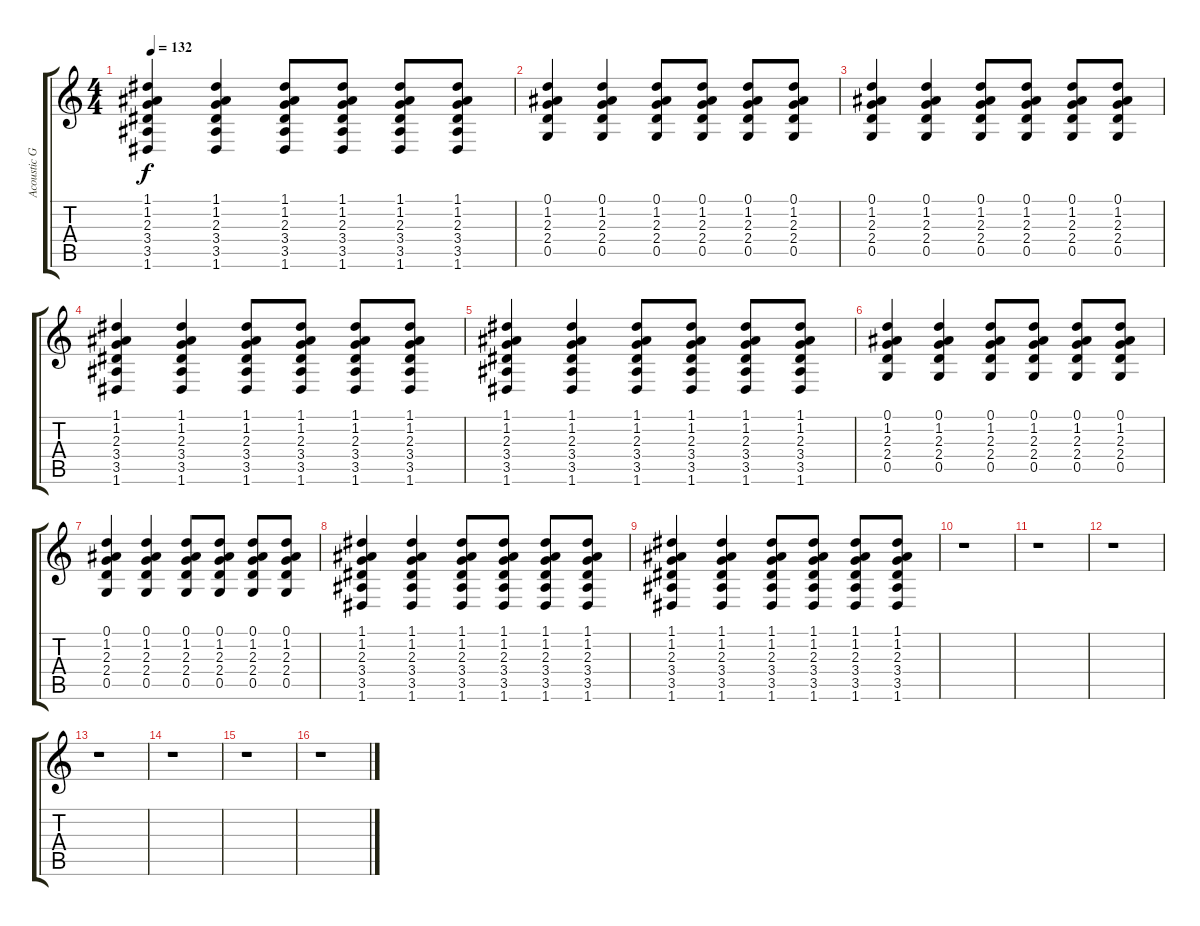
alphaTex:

\track ("Acoustic Guitar" "Acoustic G") {instrument acousticguitarsteel}
\staff {score tabs}
\tuning (D4 A3 F3 C3 G2 D2) {hide}
\ts (4 4)
\tempo 132
\clef g2
\ks c
(1.1 1.2 2.3 3.4 3.5 1.6).4{dy f} (1.1 1.2 2.3 3.4 3.5 1.6).4 (1.1 1.2 2.3 3.4 3.5 1.6).8 (1.1 1.2 2.3 3.4 3.5 1.6).8 (1.1 1.2 2.3 3.4 3.5 1.6).8 (1.1 1.2 2.3 3.4 3.5 1.6).8 |
(0.1 1.2 2.3 2.4 0.5).4 (0.1 1.2 2.3 2.4 0.5).4 (0.1 1.2 2.3 2.4 0.5).8 (0.1 1.2 2.3 2.4 0.5).8 (0.1 1.2 2.3 2.4 0.5).8 (0.1 1.2 2.3 2.4 0.5).8 |
(0.1 1.2 2.3 2.4 0.5).4 (0.1 1.2 2.3 2.4 0.5).4 (0.1 1.2 2.3 2.4 0.5).8 (0.1 1.2 2.3 2.4 0.5).8 (0.1 1.2 2.3 2.4 0.5).8 (0.1 1.2 2.3 2.4 0.5).8 |
(1.1 1.2 2.3 3.4 3.5 1.6).4 (1.1 1.2 2.3 3.4 3.5 1.6).4 (1.1 1.2 2.3 3.4 3.5 1.6).8 (1.1 1.2 2.3 3.4 3.5 1.6).8 (1.1 1.2 2.3 3.4 3.5 1.6).8 (1.1 1.2 2.3 3.4 3.5 1.6).8 |
(1.1 1.2 2.3 3.4 3.5 1.6).4 (1.1 1.2 2.3 3.4 3.5 1.6).4 (1.1 1.2 2.3 3.4 3.5 1.6).8 (1.1 1.2 2.3 3.4 3.5 1.6).8 (1.1 1.2 2.3 3.4 3.5 1.6).8 (1.1 1.2 2.3 3.4 3.5 1.6).8 |
(0.1 1.2 2.3 2.4 0.5).4 (0.1 1.2 2.3 2.4 0.5).4 (0.1 1.2 2.3 2.4 0.5).8 (0.1 1.2 2.3 2.4 0.5).8 (0.1 1.2 2.3 2.4 0.5).8 (0.1 1.2 2.3 2.4 0.5).8 |
(0.1 1.2 2.3 2.4 0.5).4 (0.1 1.2 2.3 2.4 0.5).4 (0.1 1.2 2.3 2.4 0.5).8 (0.1 1.2 2.3 2.4 0.5).8 (0.1 1.2 2.3 2.4 0.5).8 (0.1 1.2 2.3 2.4 0.5).8 |
(1.1 1.2 2.3 3.4 3.5 1.6).4 (1.1 1.2 2.3 3.4 3.5 1.6).4 (1.1 1.2 2.3 3.4 3.5 1.6).8 (1.1 1.2 2.3 3.4 3.5 1.6).8 (1.1 1.2 2.3 3.4 3.5 1.6).8 (1.1 1.2 2.3 3.4 3.5 1.6).8 |
(1.1 1.2 2.3 3.4 3.5 1.6).4 (1.1 1.2 2.3 3.4 3.5 1.6).4 (1.1 1.2 2.3 3.4 3.5 1.6).8 (1.1 1.2 2.3 3.4 3.5 1.6).8 (1.1 1.2 2.3 3.4 3.5 1.6).8 (1.1 1.2 2.3 3.4 3.5 1.6).8 |
r.1 |
r.1 |
r.1 |
r.1 |
r.1 |
r.1 |
r.1
